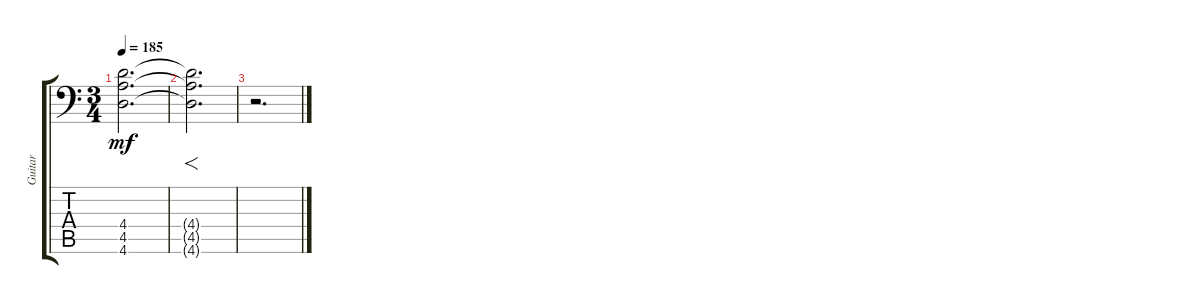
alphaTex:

\track ("Guitar" "Guitar") {instrument distortionguitar}
\staff {score tabs}
\tuning (C4 G3 Eb3 Bb2 F2 Bb1) {hide}
\ts (3 4)
\tempo 185
\clef f4
\ks c
(4.4{t} 4.5{t} 4.6{t}).2{d dy mf} |
(4.4{t} 4.5{t} 4.6{t}).2{f d} |
r.2{d}
